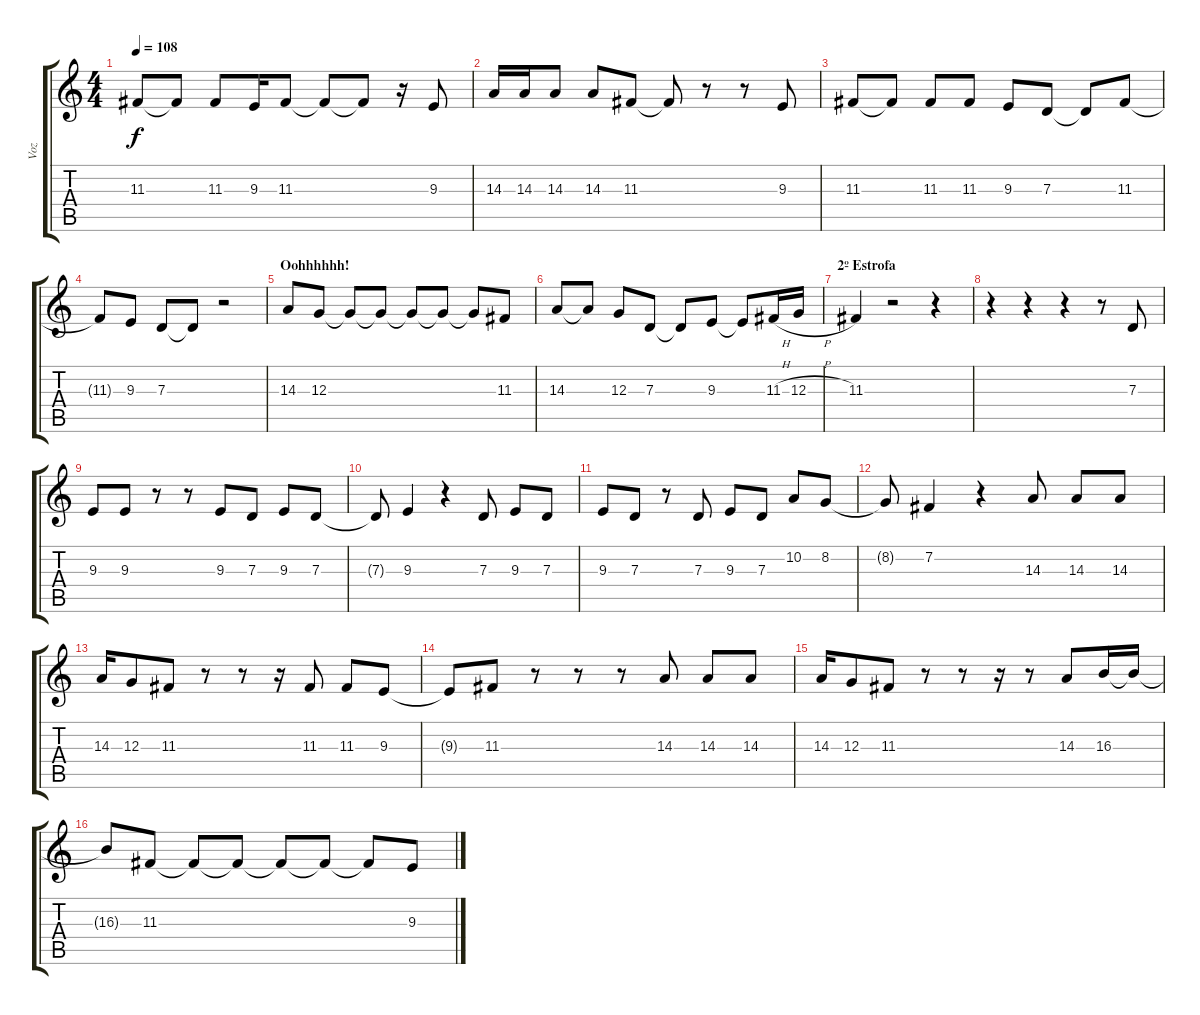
\track ("Voz" "Voz") {instrument flute}
\staff {score tabs}
\tuning (E4 B3 G3 D3 A2 E2) {hide}
\ts (4 4)
\tempo 108
\clef g2
\ks c
11.3.8{dy f} 11.3{t}.8 11.3.8 9.3.16 11.3.8 11.3{t}.8 11.3{t}.8 r.16 9.3.8 |
14.3.16 14.3.16 14.3.8 14.3.8 11.3.8 11.3{t}.8 r.8 r.8 9.3.8 |
11.3.8 11.3{t}.8 11.3.8 11.3.8 9.3.8 7.3.8 7.3{t}.8 11.3.8 |
11.3{t}.8 9.3.8 7.3.8 7.3{t}.8 r.2 |
\section ("" "Oohhhhhh!")
14.3.8 12.3.8 12.3{t}.8 12.3{t}.8 12.3{t}.8 12.3{t}.8 12.3{t}.8 11.3.8 |
14.3.8 14.3{t}.8 12.3.8 7.3.8 7.3{t}.8 9.3.8 9.3{t}.8 11.3{h}.16 12.3{h}.16 |
\section ("" "2º Estrofa")
11.3.4 r.2 r.4 |
r.4 r.4 r.4 r.8 7.3.8 |
9.3.8 9.3.8 r.8 r.8 9.3.8 7.3.8 9.3.8 7.3.8 |
7.3{t}.8 9.3.4 r.4 7.3.8 9.3.8 7.3.8 |
9.3.8 7.3.8 r.8 7.3.8 9.3.8 7.3.8 10.2.8 8.2.8 |
8.2{t}.8 7.2.4 r.4 14.3.8 14.3.8 14.3.8 |
14.3.16 12.3.8 11.3.8 r.8 r.8 r.16 11.3.8 11.3.8 9.3.8 |
9.3{t}.8 11.3.8 r.8 r.8 r.8 14.3.8 14.3.8 14.3.8 |
14.3.16 12.3.8 11.3.8 r.8 r.8 r.16 r.8 14.3.8 16.3.16 16.3{t}.16 |
16.3{t}.8 11.3.8 11.3{t}.8 11.3{t}.8 11.3{t}.8 11.3{t}.8 11.3{t}.8 9.3.8
